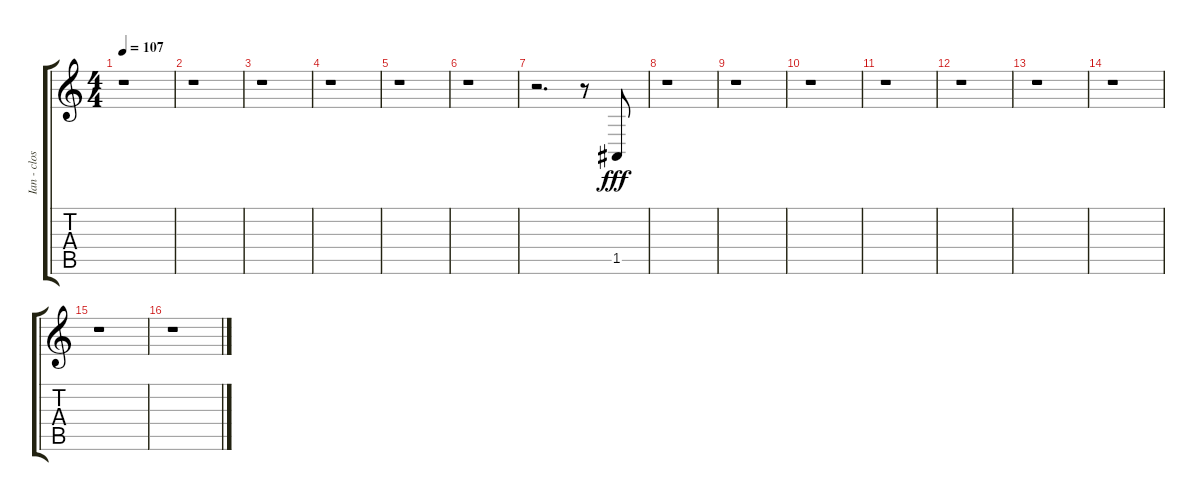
\track ("Ian - closed/open hihat" "Ian - clos") {instrument acousticgrandpiano}
\staff {score tabs}
\tuning (E4 B3 G3 D3 A2 E2) {hide}
\ts (4 4)
\tempo 107
\clef g2
\ks c
r.1{dy fff} |
r.1 |
r.1 |
r.1 |
r.1 |
r.1 |
r.2{d} r.8 1.5.8 |
r.1 |
r.1 |
r.1 |
r.1 |
r.1 |
r.1 |
r.1 |
r.1 |
r.1
